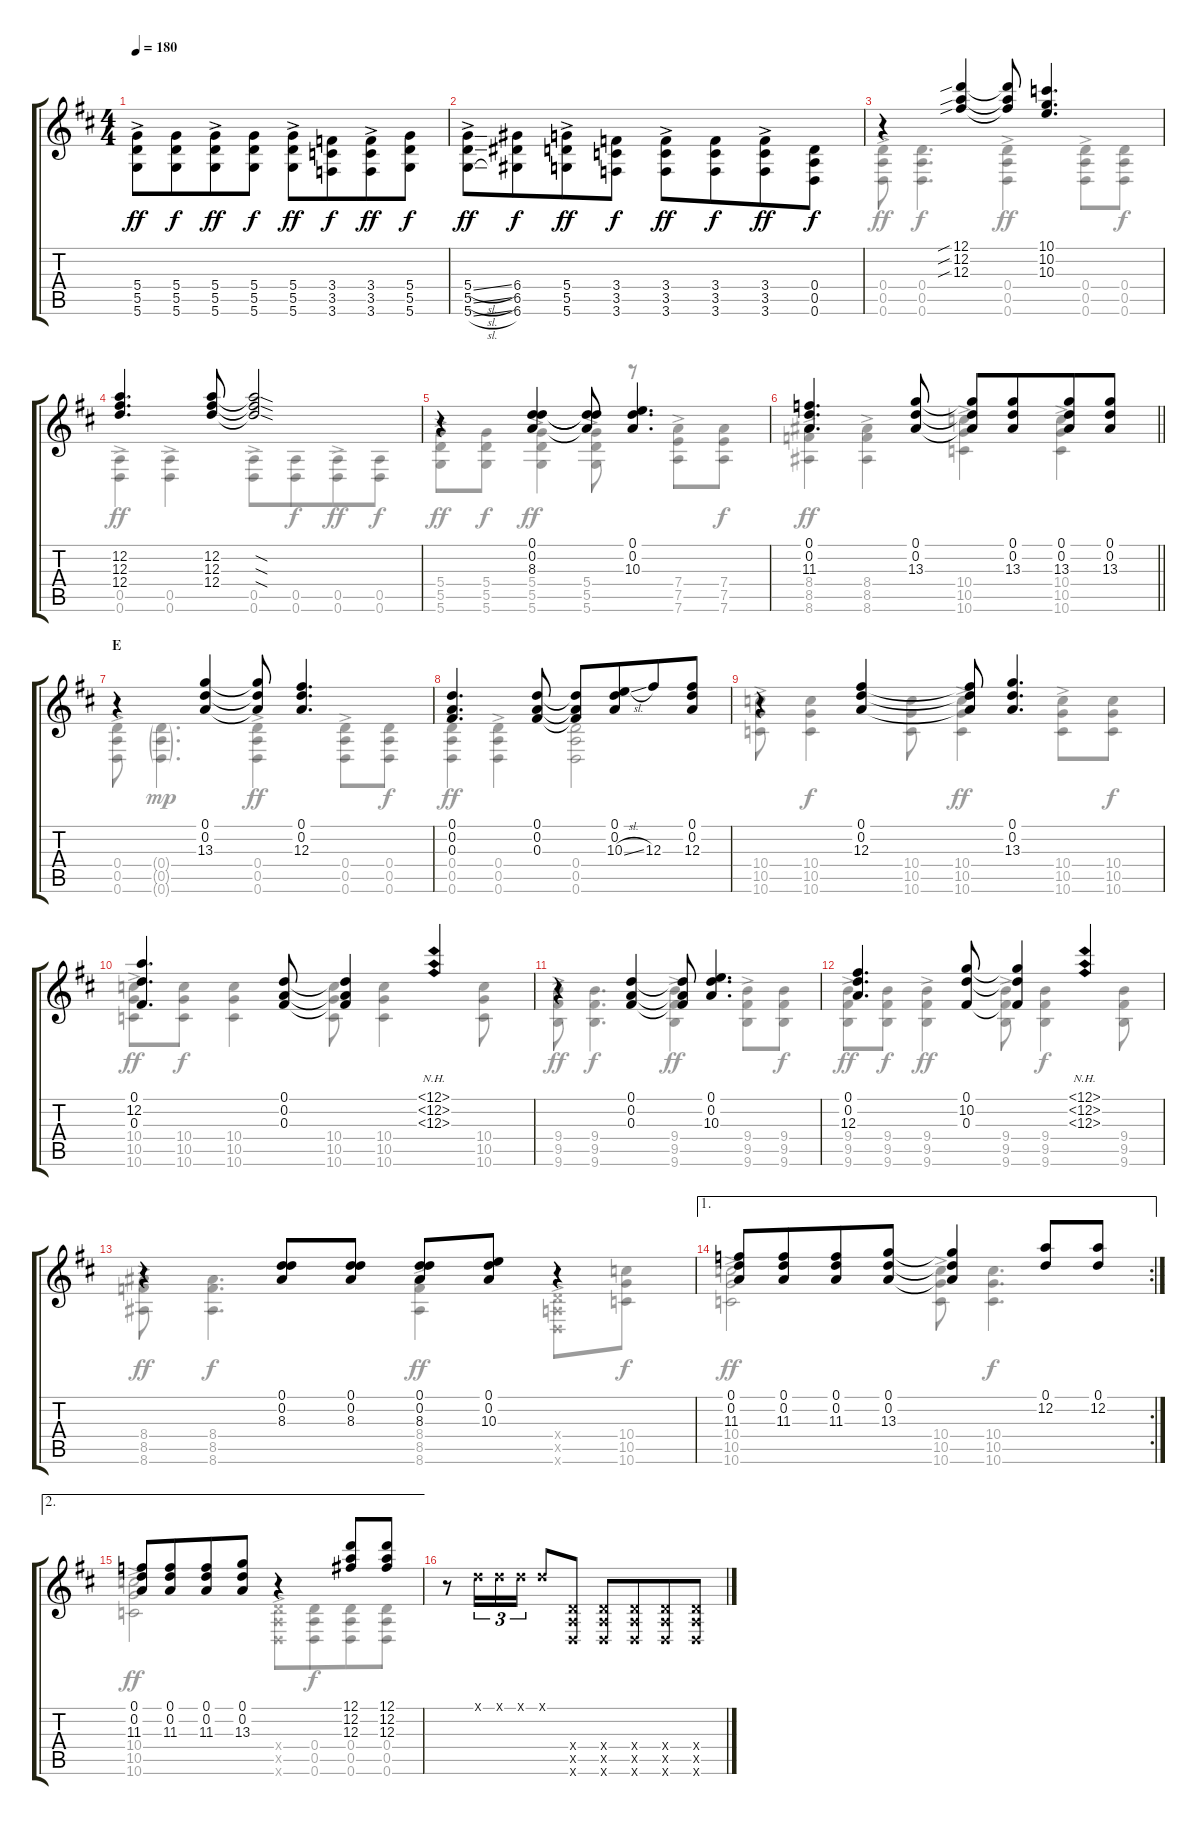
\track "" {instrument acousticguitarsteel}
\staff {score tabs}
\tuning (D4 A3 Gb3 D3 A2 D2) {hide}
\voice
\ts (4 4)
\tempo 180
\clef g2
\ks d
(5.4 5.5 5.6{ac}).8{dy ff beam Down} (5.4 5.5 5.6).8{dy f beam Down beam merge} (5.4 5.5 5.6{ac}).8{dy ff beam Down} (5.4 5.5 5.6).8{dy f beam Down} (5.4 5.5 5.6{ac}).8{dy ff beam Down} (3.4 3.5 3.6).8{dy f beam Down beam merge} (3.4 3.5 3.6{ac}).8{dy ff beam Down} (5.4 5.5 5.6).8{dy f beam Down} |
(5.4{sl} 5.5{sl} 5.6{sl ac}).8{dy ff beam Down} (6.4 6.5 6.6).8{dy f beam Down beam merge} (5.4 5.5 5.6{ac}).8{dy ff beam Down} (3.4 3.5 3.6).8{dy f beam Down} (3.4 3.5 3.6{ac}).8{dy ff beam Down} (3.4 3.5 3.6).8{dy f beam Down beam merge} (3.4 3.5 3.6{ac}).8{dy ff beam Down} (0.4 0.5 0.6).8{dy f beam Down} |
r.4 (12.1{sib} 12.2{sib} 12.3{sib}).4 (12.1{t} 12.2{t} 12.3{t}).8 (10.1 10.2 10.3).4{d} |
(12.2 12.3 12.4).4{d} (12.2 12.3 12.4).8 (12.2{sod t} 12.3{sod t} 12.4{sod t}).2 |
r.4 (0.1 0.2 8.3).4 (0.1{t} 0.2{t} 8.3{t}).8 (0.1 0.2 10.3).4{d} |
\barLineRight lightlight
(0.1 0.2 11.3).4{d} (0.1 0.2 13.3).8 (0.1{t} 0.2{t} 13.3{t}).8 (0.1 0.2 13.3).8{beam merge} (0.1 0.2 13.3).8 (0.1 0.2 13.3).8 |
\section ("" "E")
r.4 (0.1 0.2 13.3).4 (0.1{t} 0.2{t} 13.3{t}).8 (0.1 0.2 12.3).4{d} |
(0.1 0.2 0.3).4{d} (0.1 0.2 0.3).8 (0.1{t} 0.2{t} 0.3{t}).8 (0.1 0.2 10.3{sl}).8{beam merge} 12.3.8 (0.1 0.2 12.3).8 |
r.4 (0.1 0.2 12.3).4 (0.1{t} 0.2{t} 12.3{t}).8 (0.1 0.2 13.3).4{d} |
(0.1 12.2 0.3).4{d} (0.1 0.2 0.3).8 (0.1{t} 0.2{t} 0.3{t}).4 (12.1{nh} 12.2{nh} 12.3{nh}).4 |
r.4 (0.1 0.2 0.3).4 (0.1{t} 0.2{t} 0.3{t}).8 (0.1 0.2 10.3).4{d} |
(0.1 0.2 12.3).4{d} (0.1 10.2 0.3).8 (0.1{t} 10.2{t} 0.3{t}).4 (12.1{nh} 12.2{nh} 12.3{nh}).4 |
r.4 (0.1 0.2 8.3).8 (0.1 0.2 8.3).8 (0.1 0.2 8.3).8 (0.1 0.2 10.3).8 r.4 |
\ae 1
\rc 2
(0.1 0.2 11.3).8 (0.1 0.2 11.3).8{beam merge} (0.1 0.2 11.3).8 (0.1 0.2 13.3).8 (0.1{t} 0.2{t} 13.3{t}).4 (0.1 12.2).8 (0.1 12.2).8 |
\ae 2
(0.1 0.2 11.3).8 (0.1 0.2 11.3).8{beam merge} (0.1 0.2 11.3).8 (0.1 0.2 13.3).8 r.4 (12.1 12.2 12.3).8 (12.1 12.2 12.3).8 |
r.8 0.1{x}.16{tu (3 2)} 0.1{x}.16{tu (3 2)} 0.1{x}.16{tu (3 2)} 0.1{x}.8 (0.4{x} 0.5{x} 0.6{x}).8 (0.4{x} 0.5{x} 0.6{x}).8 (0.4{x} 0.5{x} 0.6{x}).8{beam merge} (0.4{x} 0.5{x} 0.6{x}).8 (0.4{x} 0.5{x} 0.6{x}).8
\voice
\clef g2
\ottava regular
\simile none
\ks d
|
|
(0.4 0.5 0.6{ac}).8{dy ff} (0.4 0.5 0.6).4{d dy f} (0.4 0.5 0.6{ac}).4{dy ff} (0.4 0.5 0.6{ac}).8 (0.4 0.5 0.6).8{dy f} |
(0.5 0.6{ac}).4{dy ff} (0.5 0.6{ac}).4 (0.5 0.6{ac}).8 (0.5 0.6).8{dy f beam merge} (0.5 0.6{ac}).8{dy ff} (0.5 0.6).8{dy f} |
(5.4 5.5 5.6{ac}).8{dy ff} (5.4 5.5 5.6).8{dy f} (5.4 5.5 5.6{ac}).4{dy ff} (5.4 5.5 5.6{ac}).8 r.8 (7.4 7.5 7.6{ac}).8 (7.4 7.5 7.6).8{dy f} |
\barLineRight lightlight
(8.4 8.5 8.6{ac}).4{dy ff} (8.4 8.5 8.6{ac}).4 (10.4 10.5 10.6{ac}).4 (10.4 10.5 10.6{ac}).4 |
(0.4 0.5 0.6{ac}).8 (0.4{g} 0.5{g} 0.6{g}).4{d dy mp} (0.4 0.5 0.6{ac}).4{dy ff} (0.4 0.5 0.6{ac}).8 (0.4 0.5 0.6).8{dy f} |
(0.4 0.5 0.6{ac}).4{dy ff} (0.4 0.5 0.6{ac}).4 (0.4 0.5 0.6{ac}).2 |
(10.4 10.5 10.6{ac}).8 (10.4 10.5 10.6).4{dy f} (10.4 10.5 10.6).8 (10.4 10.5 10.6{ac}).4{dy ff} (10.4 10.5 10.6{ac}).8 (10.4 10.5 10.6).8{dy f} |
(10.4 10.5 10.6{ac}).8{dy ff} (10.4 10.5 10.6).8{dy f} (10.4 10.5 10.6).4 (10.4 10.5 10.6).8 (10.4 10.5 10.6).4 (10.4 10.5 10.6).8 |
(9.4 9.5 9.6{ac}).8{dy ff} (9.4 9.5 9.6).4{d dy f} (9.4 9.5 9.6{ac}).4{dy ff} (9.4 9.5 9.6{ac}).8 (9.4 9.5 9.6).8{dy f} |
(9.4 9.5 9.6{ac}).8{dy ff} (9.4 9.5 9.6).8{dy f} (9.4 9.5 9.6{ac}).4{dy ff} (9.4 9.5 9.6{ac}).8 (9.4 9.5 9.6).4{dy f} (9.4 9.5 9.6).8 |
(8.4 8.5 8.6{ac}).8{dy ff} (8.4 8.5 8.6).4{d dy f} (8.4 8.5 8.6{ac}).4{dy ff} (0.4{x} 0.5{x} 0.6{ac x}).8 (10.4 10.5 10.6).8{dy f} |
(10.4 10.5 10.6{ac}).2{dy ff} (10.4 10.5 10.6{ac}).8 (10.4 10.5 10.6).4{d dy f} |
(10.4 10.5 10.6{ac}).2{dy ff} (0.4{x} 0.5{x} 0.6{ac x}).8 (0.4 0.5 0.6).8{dy f beam merge} (0.4 0.5 0.6).8 (0.4 0.5 0.6).8 |
